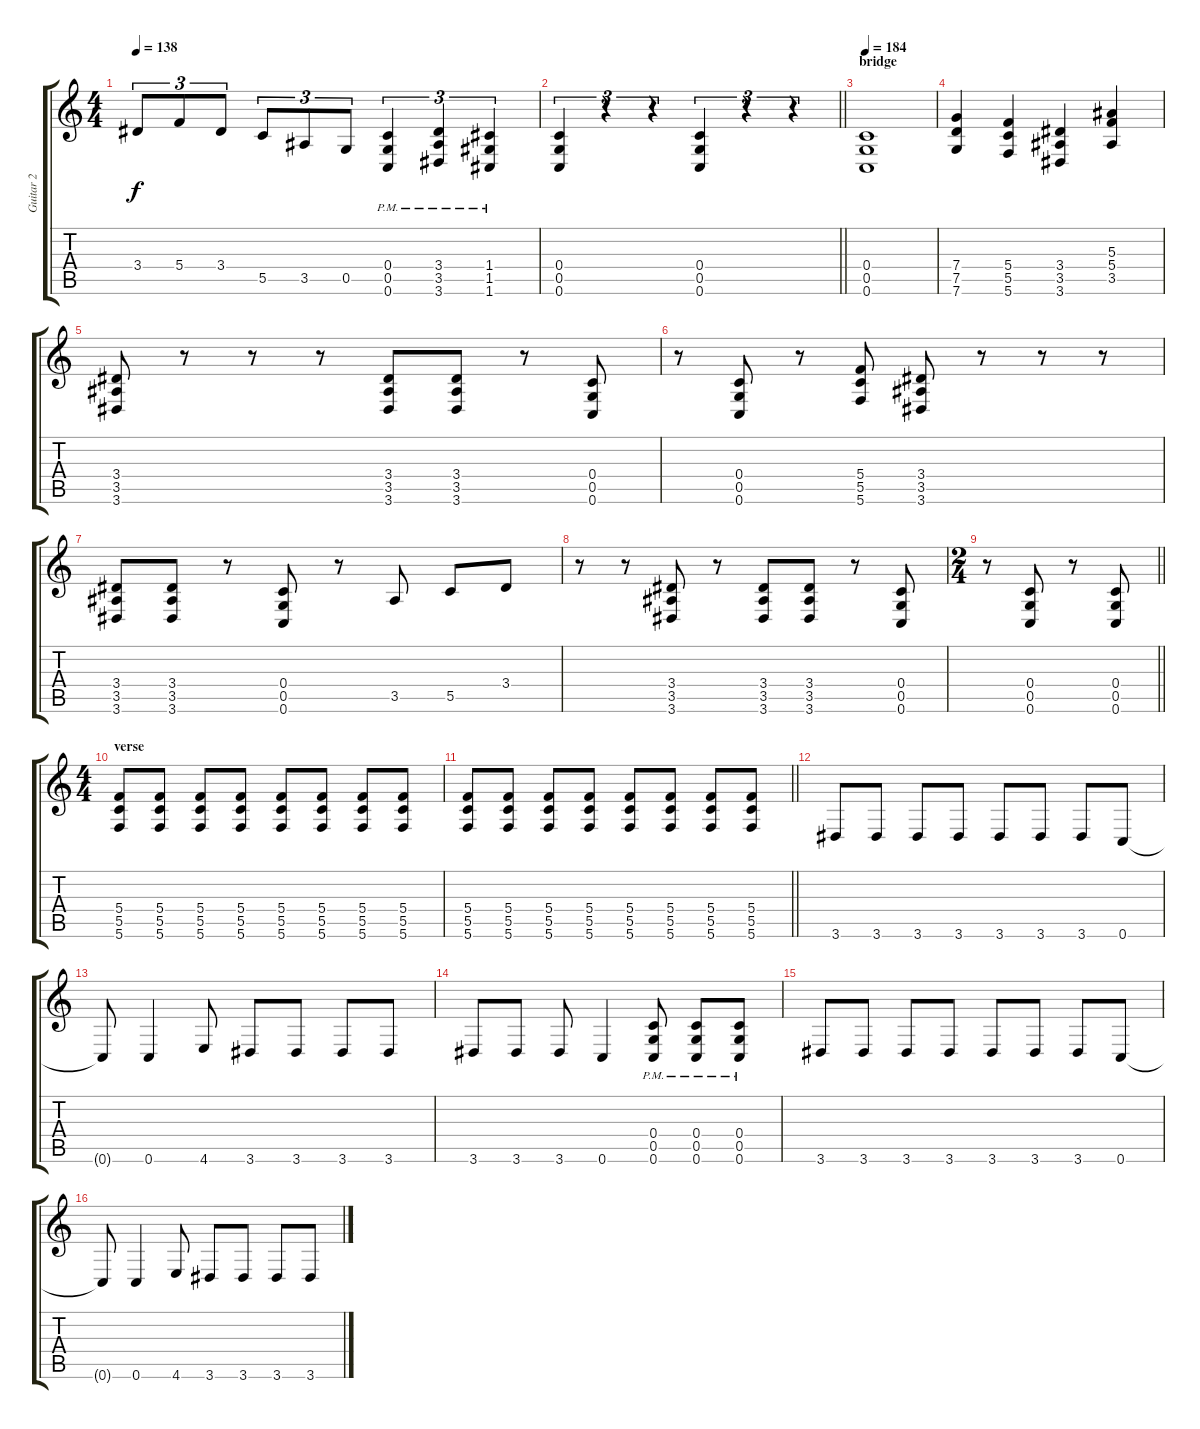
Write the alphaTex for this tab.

\track ("Guitar 2" "Guitar 2") {instrument overdrivenguitar}
\staff {score tabs}
\tuning (D4 A3 F3 C3 G2 C2) {hide}
\ts (4 4)
\tempo 138
\clef g2
\ks c
3.4.8{tu (3 2) dy f} 5.4.8{tu (3 2)} 3.4.8{tu (3 2)} 5.5.8{tu (3 2)} 3.5.8{tu (3 2)} 0.5.8{tu (3 2)} (0.4{pm} 0.5{pm} 0.6{pm}).4{tu (3 2)} (3.4{pm} 3.5{pm} 3.6{pm}).4{tu (3 2)} (1.4{pm} 1.5{pm} 1.6{pm}).4{tu (3 2)} |
\barLineRight lightlight
(0.4 0.5 0.6).4{tu (3 2)} r.4{tu (3 2)} r.4{tu (3 2)} (0.4 0.5 0.6).4{tu (3 2)} r.4{tu (3 2)} r.4{tu (3 2)} |
\section ("" "bridge")
\tempo 184
(0.4 0.5 0.6).1 |
(7.4 7.5 7.6).4 (5.4 5.5 5.6).4 (3.4 3.5 3.6).4 (5.3 5.4 3.5).4 |
(3.4 3.5 3.6).8 r.8 r.8 r.8 (3.4 3.5 3.6).8 (3.4 3.5 3.6).8 r.8 (0.4 0.5 0.6).8 |
r.8 (0.4 0.5 0.6).8 r.8 (5.4 5.5 5.6).8 (3.4 3.5 3.6).8 r.8 r.8 r.8 |
(3.4 3.5 3.6).8 (3.4 3.5 3.6).8 r.8 (0.4 0.5 0.6).8 r.8 3.5.8 5.5.8 3.4.8 |
r.8 r.8 (3.4 3.5 3.6).8 r.8 (3.4 3.5 3.6).8 (3.4 3.5 3.6).8 r.8 (0.4 0.5 0.6).8 |
\ts (2 4)
\barLineRight lightlight
r.8 (0.4 0.5 0.6).8 r.8 (0.4 0.5 0.6).8 |
\ts (4 4)
\section ("" "verse")
(5.4 5.5 5.6).8 (5.4 5.5 5.6).8 (5.4 5.5 5.6).8 (5.4 5.5 5.6).8 (5.4 5.5 5.6).8 (5.4 5.5 5.6).8 (5.4 5.5 5.6).8 (5.4 5.5 5.6).8 |
\barLineRight lightlight
(5.4 5.5 5.6).8 (5.4 5.5 5.6).8 (5.4 5.5 5.6).8 (5.4 5.5 5.6).8 (5.4 5.5 5.6).8 (5.4 5.5 5.6).8 (5.4 5.5 5.6).8 (5.4 5.5 5.6).8 |
3.6.8 3.6.8 3.6.8 3.6.8 3.6.8 3.6.8 3.6.8 0.6.8 |
0.6{t}.8 0.6.4 4.6.8 3.6.8 3.6.8 3.6.8 3.6.8 |
3.6.8 3.6.8 3.6.8 0.6.4 (0.4{pm} 0.5{pm} 0.6{pm}).8 (0.4{pm} 0.5{pm} 0.6{pm}).8 (0.4{pm} 0.5{pm} 0.6{pm}).8 |
3.6.8 3.6.8 3.6.8 3.6.8 3.6.8 3.6.8 3.6.8 0.6.8 |
0.6{t}.8 0.6.4 4.6.8 3.6.8 3.6.8 3.6.8 3.6.8
